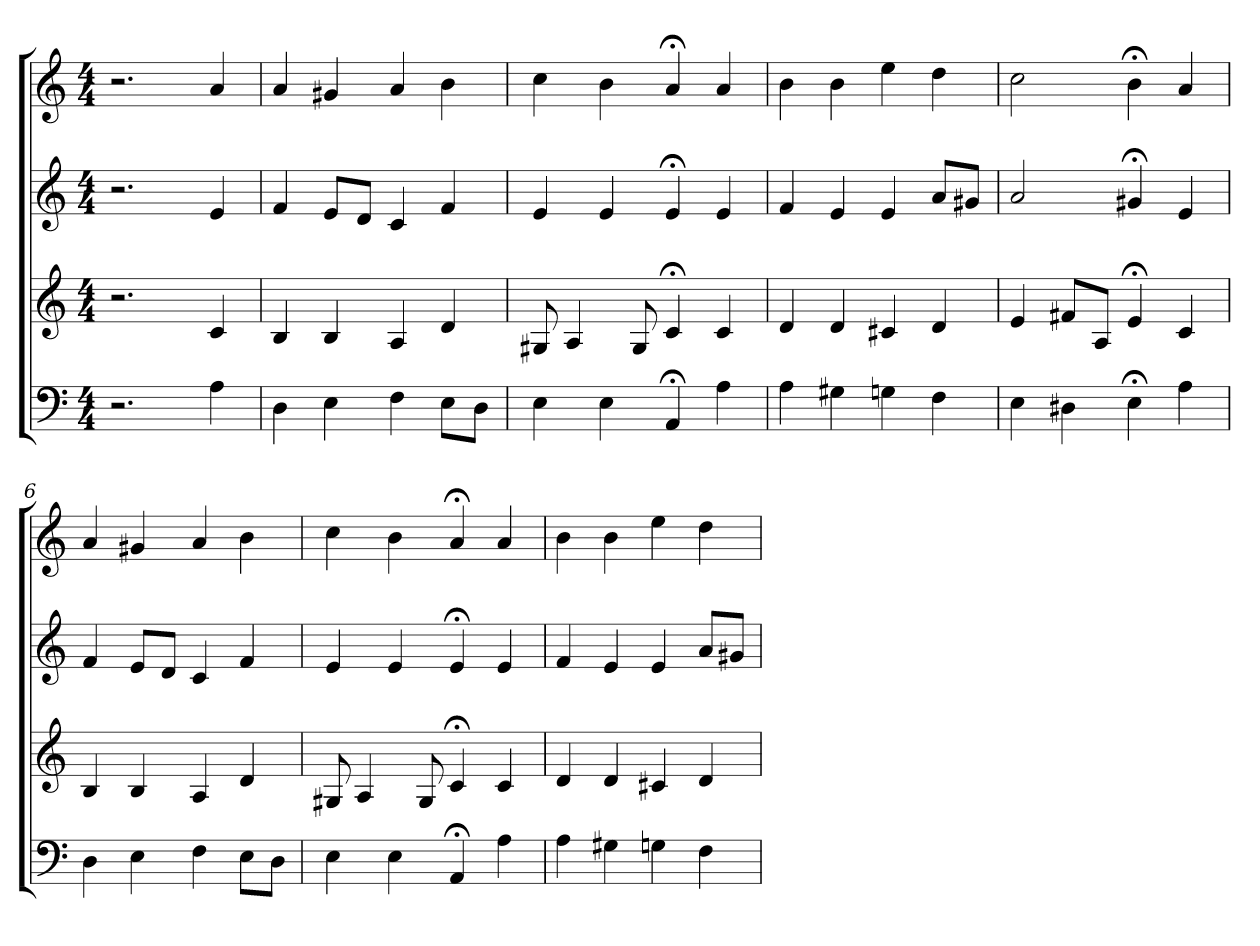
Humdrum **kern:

**kern	**kern	**kern	**kern
*part4	*part3	*part2	*part1
*staff4	*staff3	*staff2	*staff1
*clefF4	*clefG2	*clefG2	*clefG2
*k[]	*k[]	*k[]	*k[]
*C:	*C:	*C:	*a:
*M4/4	*M4/4	*M4/4	*M4/4
=1	=1	=1	=1
2.r	2.r	2.r	2.r
4A	4c	4e	4a
=2	=2	=2	=2
4D	4B	4f	4a
4E	4B	8e/L	4g#X
.	.	8d/J	.
4F	4A	4c	4a
8E\L	4d	4f	4b
8D\J	.	.	.
=3	=3	=3	=3
4E	8G#X	4e	4cc
.	4A	.	.
4E	.	4e	4b
.	8G#	.	.
4AA;<	4c;<	4e;<	4a;<
4A	4c	4e	4a
=4	=4	=4	=4
4A	4d	4f	4b
4G#X	4d	4e	4b
4Gn	4c#X	4e	4ee
4F	4d	8a/L	4dd
.	.	8g#X/J	.
=5	=5	=5	=5
4E	4e	2a	2cc
4D#X	8f#X/L	.	.
.	8A/J	.	.
4E;<	4e;<	4g#X;<	4b;<
4A	4c	4e	4a
=6	=6	=6	=6
4D	4B	4f	4a
4E	4B	8e/L	4g#X
.	.	8d/J	.
4F	4A	4c	4a
8E\L	4d	4f	4b
8D\J	.	.	.
=7	=7	=7	=7
4E	8G#X	4e	4cc
.	4A	.	.
4E	.	4e	4b
.	8G#	.	.
4AA;<	4c;<	4e;<	4a;<
4A	4c	4e	4a
=8	=8	=8	=8
4A	4d	4f	4b
4G#X	4d	4e	4b
4Gn	4c#X	4e	4ee
4F	4d	8a/L	4dd
.	.	8g#X/J	.
=	=	=	=
*-	*-	*-	*-
